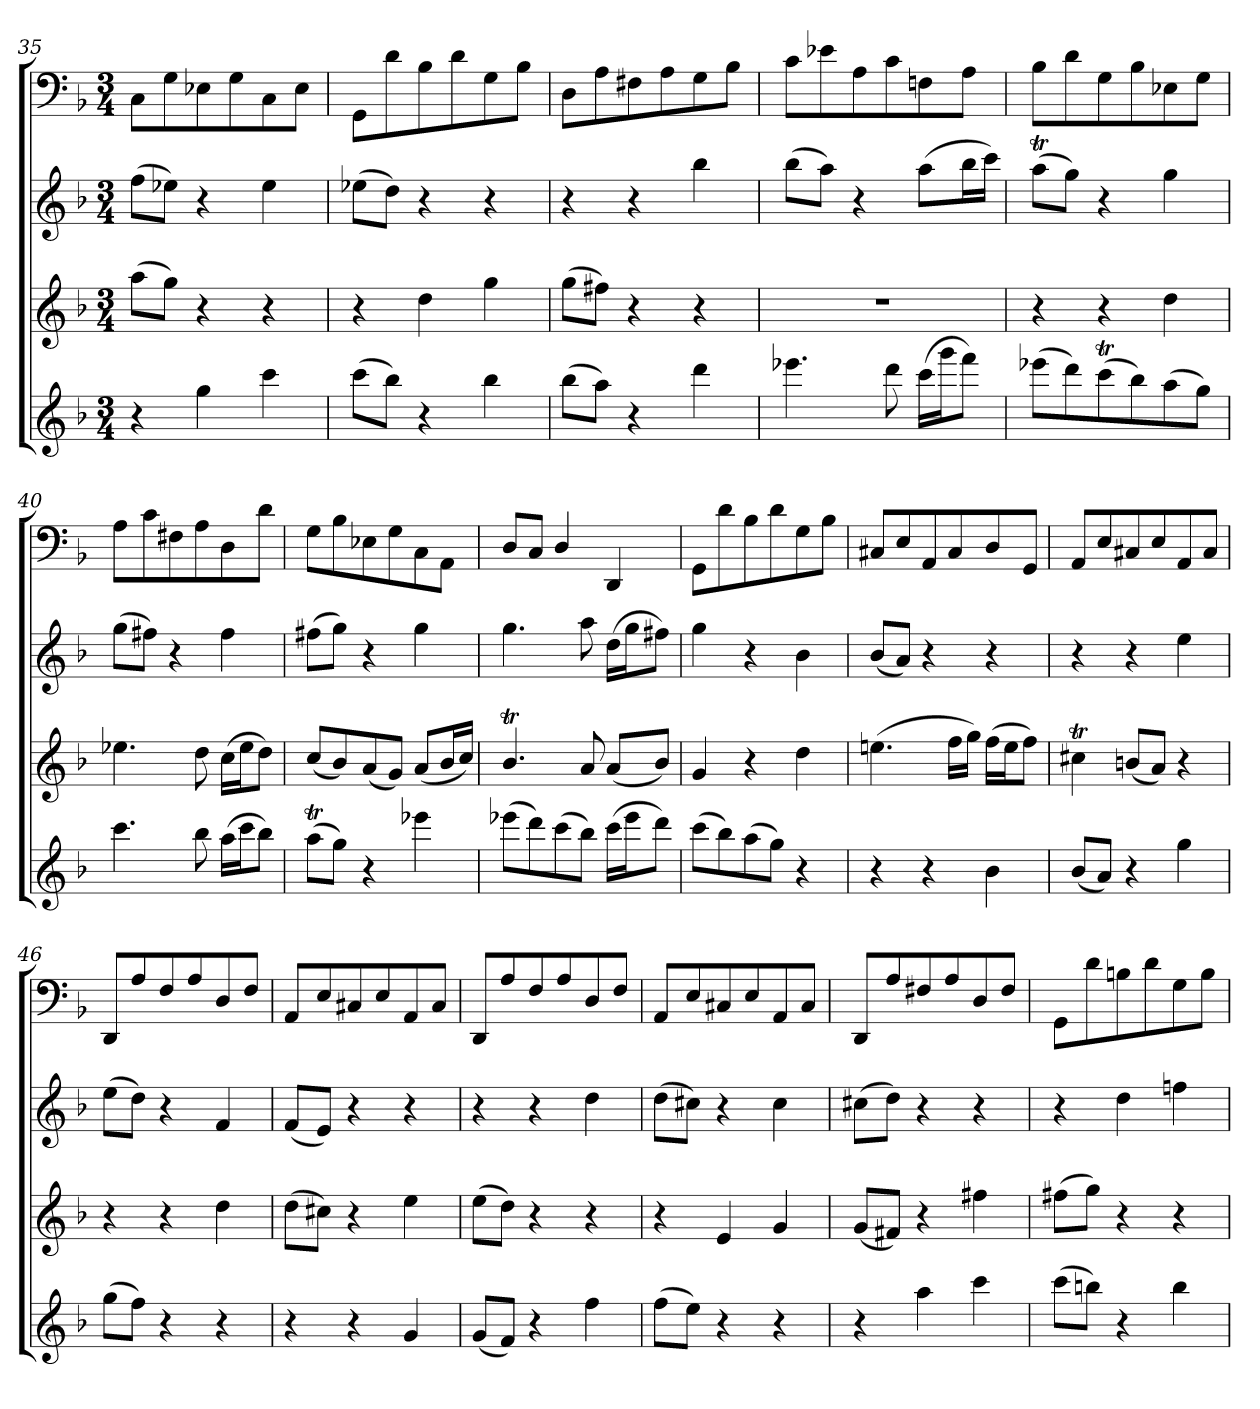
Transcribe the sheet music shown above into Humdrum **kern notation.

**kern	**kern	**kern	**kern
*part4	*part3	*part2	*part1
*staff4	*staff3	*staff2	*staff1
*clefG2	*clefG2	*clefG2	*clefF4
*k[b-]	*k[b-]	*k[b-]	*k[b-]
*d:	*d:	*d:	*d:
*M3/4	*M3/4	*M3/4	*M3/4
=35	=35	=35	=35
4r	(8aa\L	(8ff\L	8C\L
.	8gg\J)	8ee-X\J)	8G\
4gg\	4r	4r	8E-X\
.	.	.	8G\
4ccc\	4r	4ee-\	8C\
.	.	.	8E-\J
=36	=36	=36	=36
(8ccc\L	4r	(8ee-X\L	8GG\L
8bb-\J)	.	8dd\J)	8d\
4r	4dd\	4r	8B-\
.	.	.	8d\
4bb-\	4gg\	4r	8G\
.	.	.	8B-\J
=37	=37	=37	=37
(8bb-\L	(8gg\L	4r	8D\L
8aa\J)	8ff#X\J)	.	8A\
4r	4r	4r	8F#X\
.	.	.	8A\
4ddd\	4r	4bb-\	8G\
.	.	.	8B-\J
=38	=38	=38	=38
4.eee-X\	2.r	(8bb-\L	8c\L
.	.	8aa\J)	8e-X\
.	.	4r	8A\
8ddd\	.	.	8c\
(16ccc\LL	.	(8aa\L	8Fn\
16ggg\J	.	.	.
8fff\J)	.	16bb-\L	8A\J
.	.	16ccc\JJ)	.
=39	=39	=39	=39
(8eee-X\L	4r	(8aat\L	8B-\L
8ddd\)	.	8gg\J)	8d\
(8cccT\	4r	4r	8G\
8bb-\)	.	.	8B-\
(8aa\	4dd\	4gg\	8E-X\
8gg\J)	.	.	8G\J
=40	=40	=40	=40
4.ccc\	4.ee-X\	(8gg\L	8A\L
.	.	8ff#X\J)	8c\
.	.	4r	8F#X\
8bb-\	8dd\	.	8A\
(16aa\LL	(16cc\LL	4ff#\	8D\
16ccc\J	16ee-\J	.	.
8bb-\J)	8dd\J)	.	8d\J
=41	=41	=41	=41
(8aat\L	(8cc/L	(8ff#X\L	8G\L
8gg\J)	8b-/)	8gg\J)	8B-\
4r	(8a/	4r	8E-X\
.	8g/J)	.	8G\
4eee-X\	(8a/L	4gg\	8C\
.	16b-/L	.	8AA\J
.	16cc/JJ)	.	.
=42	=42	=42	=42
(8eee-X\L	4.b-T/	4.gg\	8D/L
8ddd\)	.	.	8C/J
(8ccc\	.	.	4D/
8bb-\J)	8a/	8aa\	.
(16ccc\LL	(8a/L	(16dd\LL	4DD/
16eee-\J	.	16gg\J	.
8ddd\J)	8b-/J)	8ff#X\J)	.
=43	=43	=43	=43
(8ccc\L	4g/	4gg\	8GG\L
8bb-\)	.	.	8d\
(8aa\	4r	4r	8B-\
8gg\J)	.	.	8d\
4r	4dd\	4b-\	8G\
.	.	.	8B-\J
=44	=44	=44	=44
4r	(4.een\	(8b-/L	8C#X/L
.	.	8a/J)	8E/
4r	.	4r	8AA/
.	16ff\LL	.	8C#/
.	16gg\JJ)	.	.
4b-\	(16ff\LL	4r	8D/
.	16ee\J	.	.
.	8ff\J)	.	8GG/J
=45	=45	=45	=45
(8b-/L	4cc#Xt\	4r	8AA/L
8a/J)	.	.	8E/
4r	(8bn/L	4r	8C#X/
.	8a/J)	.	8E/
4gg\	4r	4ee\	8AA/
.	.	.	8C#/J
=46	=46	=46	=46
(8gg\L	4r	(8ee\L	8DD/L
8ff\J)	.	8dd\J)	8A/
4r	4r	4r	8F/
.	.	.	8A/
4r	4dd\	4f/	8D/
.	.	.	8F/J
=47	=47	=47	=47
4r	(8dd\L	(8f/L	8AA/L
.	8cc#X\J)	8e/J)	8E/
4r	4r	4r	8C#X/
.	.	.	8E/
4g/	4ee\	4r	8AA/
.	.	.	8C#/J
=48	=48	=48	=48
(8g/L	(8ee\L	4r	8DD/L
8f/J)	8dd\J)	.	8A/
4r	4r	4r	8F/
.	.	.	8A/
4ff\	4r	4dd\	8D/
.	.	.	8F/J
=49	=49	=49	=49
(8ff\L	4r	(8dd\L	8AA/L
8ee\J)	.	8cc#X\J)	8E/
4r	4e/	4r	8C#X/
.	.	.	8E/
4r	4g/	4cc#\	8AA/
.	.	.	8C#/J
=50	=50	=50	=50
4r	(8g/L	(8cc#X\L	8DD/L
.	8f#X/J)	8dd\J)	8A/
4aa\	4r	4r	8F#X/
.	.	.	8A/
4ccc\	4ff#X\	4r	8D/
.	.	.	8F#/J
=51	=51	=51	=51
(8ccc\L	(8ff#X\L	4r	8GG\L
8bbn\J)	8gg\J)	.	8d\
4r	4r	4dd\	8Bn\
.	.	.	8d\
4bb\	4r	4ffn\	8G\
.	.	.	8B\J
=	=	=	=
*-	*-	*-	*-
